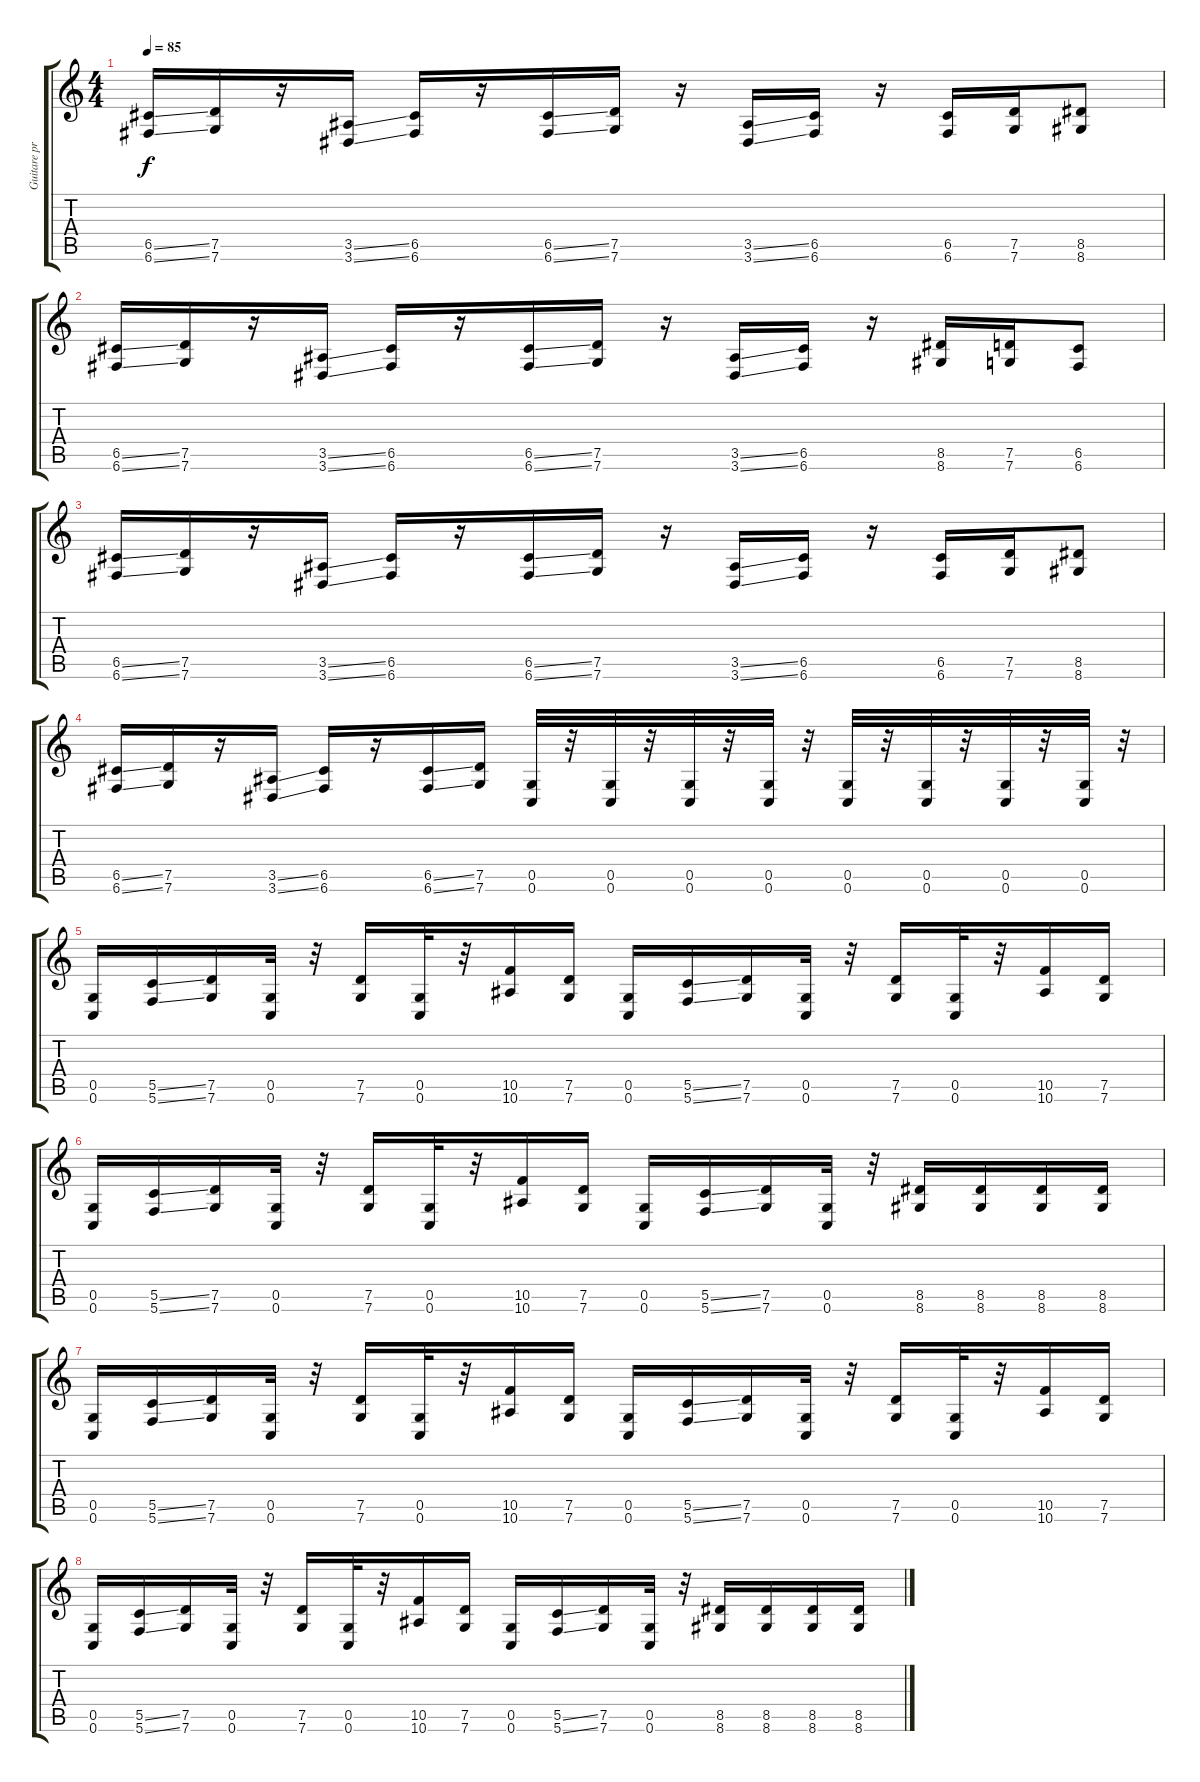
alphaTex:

\track ("Guitare principale" "Guitare pr") {instrument distortionguitar}
\staff {score tabs}
\tuning (D4 A3 F3 C3 G2 C2) {hide}
\ts (4 4)
\tempo 85
\clef g2
\ks c
(6.5{ss} 6.6{ss}).16{dy f} (7.5 7.6).16 r.16 (3.5{ss} 3.6{ss}).16 (6.5 6.6).16 r.16 (6.5{ss} 6.6{ss}).16 (7.5 7.6).16 r.16 (3.5{ss} 3.6{ss}).16 (6.5 6.6).16 r.16 (6.5 6.6).16 (7.5 7.6).16 (8.5 8.6).8 |
(6.5{ss} 6.6{ss}).16 (7.5 7.6).16 r.16 (3.5{ss} 3.6{ss}).16 (6.5 6.6).16 r.16 (6.5{ss} 6.6{ss}).16 (7.5 7.6).16 r.16 (3.5{ss} 3.6{ss}).16 (6.5 6.6).16 r.16 (8.5 8.6).16 (7.5 7.6).16 (6.5 6.6).8 |
(6.5{ss} 6.6{ss}).16 (7.5 7.6).16 r.16 (3.5{ss} 3.6{ss}).16 (6.5 6.6).16 r.16 (6.5{ss} 6.6{ss}).16 (7.5 7.6).16 r.16 (3.5{ss} 3.6{ss}).16 (6.5 6.6).16 r.16 (6.5 6.6).16 (7.5 7.6).16 (8.5 8.6).8 |
(6.5{ss} 6.6{ss}).16 (7.5 7.6).16 r.16 (3.5{ss} 3.6{ss}).16 (6.5 6.6).16 r.16 (6.5{ss} 6.6{ss}).16 (7.5 7.6).16 (0.5 0.6).32 r.32 (0.5 0.6).32 r.32 (0.5 0.6).32 r.32 (0.5 0.6).32 r.32 (0.5 0.6).32 r.32 (0.5 0.6).32 r.32 (0.5 0.6).32 r.32 (0.5 0.6).32 r.32 |
(0.5 0.6).16 (5.5{ss} 5.6{ss}).16 (7.5 7.6).16 (0.5 0.6).32 r.32 (7.5 7.6).16 (0.5 0.6).32 r.32 (10.5 10.6).16 (7.5 7.6).16 (0.5 0.6).16 (5.5{ss} 5.6{ss}).16 (7.5 7.6).16 (0.5 0.6).32 r.32 (7.5 7.6).16 (0.5 0.6).32 r.32 (10.5 10.6).16 (7.5 7.6).16 |
(0.5 0.6).16 (5.5{ss} 5.6{ss}).16 (7.5 7.6).16 (0.5 0.6).32 r.32 (7.5 7.6).16 (0.5 0.6).32 r.32 (10.5 10.6).16 (7.5 7.6).16 (0.5 0.6).16 (5.5{ss} 5.6{ss}).16 (7.5 7.6).16 (0.5 0.6).32 r.32 (8.5 8.6).16 (8.5 8.6).16 (8.5 8.6).16 (8.5 8.6).16 |
(0.5 0.6).16 (5.5{ss} 5.6{ss}).16 (7.5 7.6).16 (0.5 0.6).32 r.32 (7.5 7.6).16 (0.5 0.6).32 r.32 (10.5 10.6).16 (7.5 7.6).16 (0.5 0.6).16 (5.5{ss} 5.6{ss}).16 (7.5 7.6).16 (0.5 0.6).32 r.32 (7.5 7.6).16 (0.5 0.6).32 r.32 (10.5 10.6).16 (7.5 7.6).16 |
(0.5 0.6).16 (5.5{ss} 5.6{ss}).16 (7.5 7.6).16 (0.5 0.6).32 r.32 (7.5 7.6).16 (0.5 0.6).32 r.32 (10.5 10.6).16 (7.5 7.6).16 (0.5 0.6).16 (5.5{ss} 5.6{ss}).16 (7.5 7.6).16 (0.5 0.6).32 r.32 (8.5 8.6).16 (8.5 8.6).16 (8.5 8.6).16 (8.5 8.6).16
